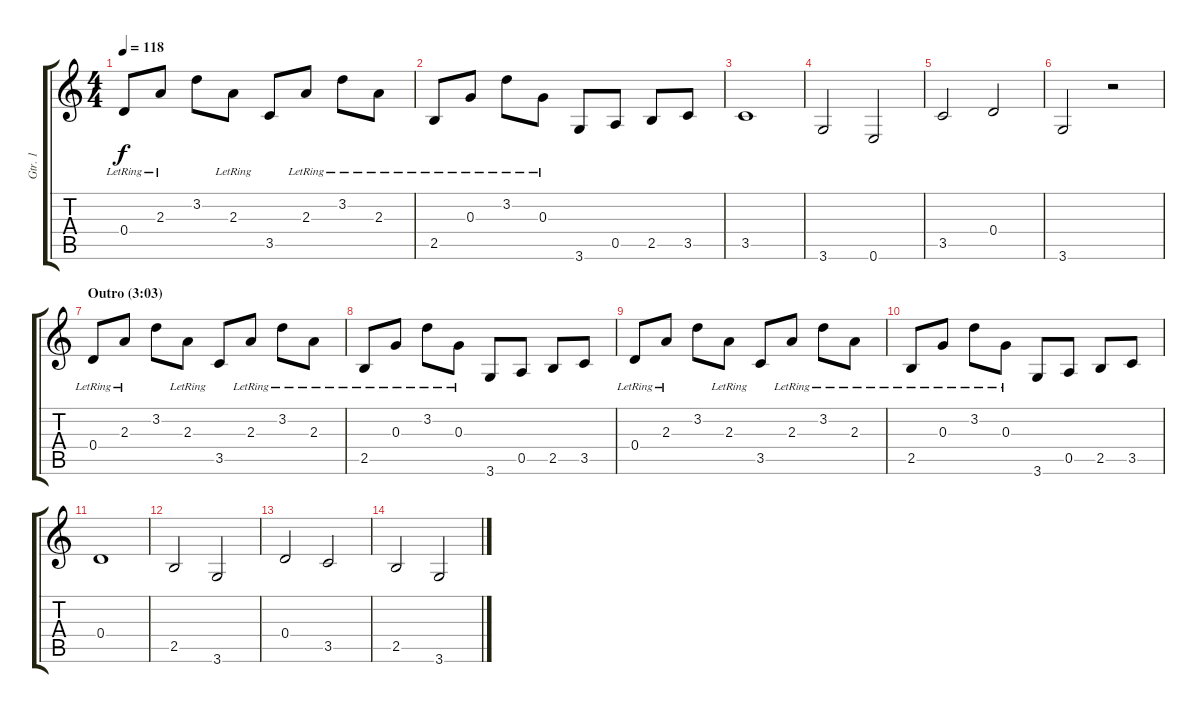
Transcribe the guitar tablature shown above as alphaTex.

\track ("Gtr. 1" "Gtr. 1") {instrument electricguitarclean}
\staff {score tabs}
\tuning (E4 B3 G3 D3 A2 E2) {hide}
\ts (4 4)
\tempo 118
\clef g2
\ks c
0.4{lr}.8{dy f} 2.3{lr}.8 3.2.8 2.3{lr}.8 3.5.8 2.3{lr}.8 3.2{lr}.8 2.3{lr}.8 |
2.5{lr}.8 0.3{lr}.8 3.2{lr}.8 0.3{lr}.8 3.6.8 0.5.8 2.5.8 3.5.8 |
3.5.1 |
3.6.2 0.6.2 |
3.5.2 0.4.2 |
3.6.2 r.2 |
\section ("" "Outro (3:03)")
0.4{lr}.8 2.3{lr}.8 3.2.8 2.3{lr}.8 3.5.8 2.3{lr}.8 3.2{lr}.8 2.3{lr}.8 |
2.5{lr}.8 0.3{lr}.8 3.2{lr}.8 0.3{lr}.8 3.6.8 0.5.8 2.5.8 3.5.8 |
0.4{lr}.8 2.3{lr}.8 3.2.8 2.3{lr}.8 3.5.8 2.3{lr}.8 3.2{lr}.8 2.3{lr}.8 |
2.5{lr}.8 0.3{lr}.8 3.2{lr}.8 0.3{lr}.8 3.6.8 0.5.8 2.5.8 3.5.8 |
0.4.1{volume 0} |
2.5.2 3.6.2 |
0.4.2 3.5.2 |
2.5.2 3.6.2
